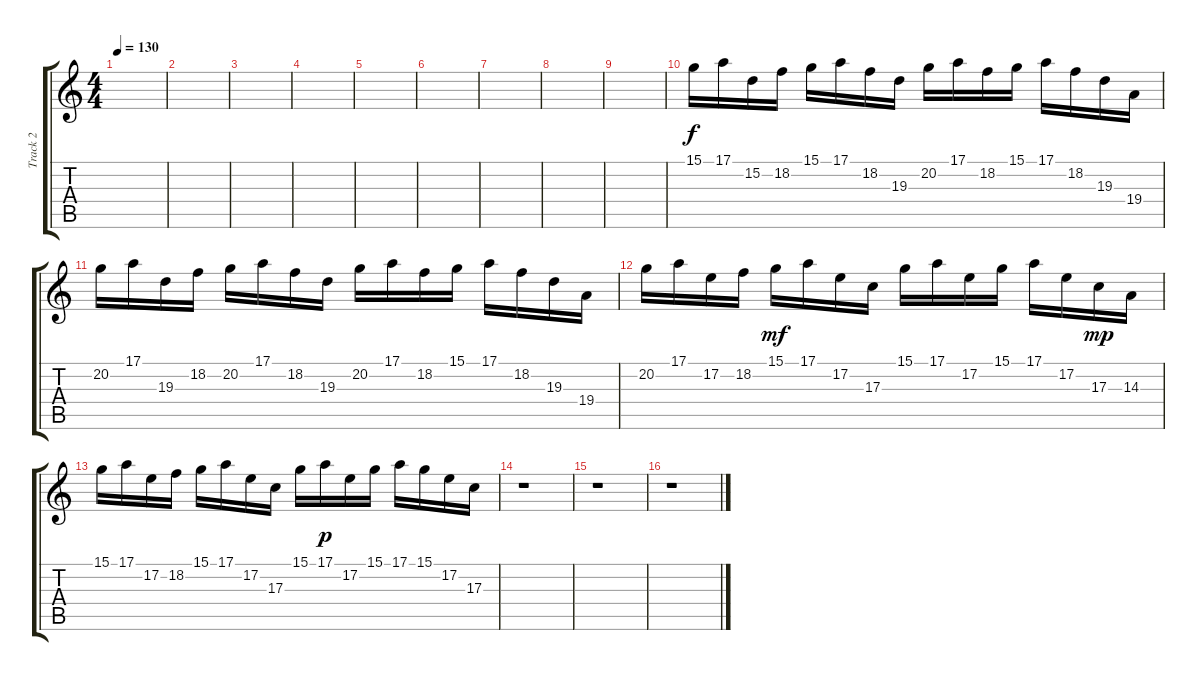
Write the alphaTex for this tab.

\track ("Track 2" "Track 2") {instrument lead2sawtooth}
\staff {score tabs}
\tuning (E4 B3 G3 D3 A2 E2) {hide}
\ts (4 4)
\tempo 130
\clef g2
\ks c
|
|
|
|
|
|
|
|
|
15.1.16{dy f instrument lead1square} 17.1.16 15.2.16 18.2.16 15.1.16 17.1.16 18.2.16 19.3.16 20.2.16 17.1.16 18.2.16 15.1.16 17.1.16 18.2.16 19.3.16 19.4.16 |
20.2.16 17.1.16 19.3.16 18.2.16 20.2.16 17.1.16 18.2.16 19.3.16 20.2.16 17.1.16 18.2.16 15.1.16 17.1.16 18.2.16 19.3.16 19.4.16 |
20.2.16 17.1.16 17.2.16 18.2.16 15.1.16{dy mf} 17.1.16 17.2.16 17.3.16 15.1.16 17.1.16 17.2.16 15.1.16 17.1.16 17.2.16 17.3.16{dy mp} 14.3.16 |
15.1.16 17.1.16 17.2.16 18.2.16 15.1.16 17.1.16 17.2.16 17.3.16 15.1.16 17.1.16{dy p} 17.2.16 15.1.16 17.1.16 15.1.16 17.2.16 17.3.16 |
r.1 |
r.1 |
r.1
